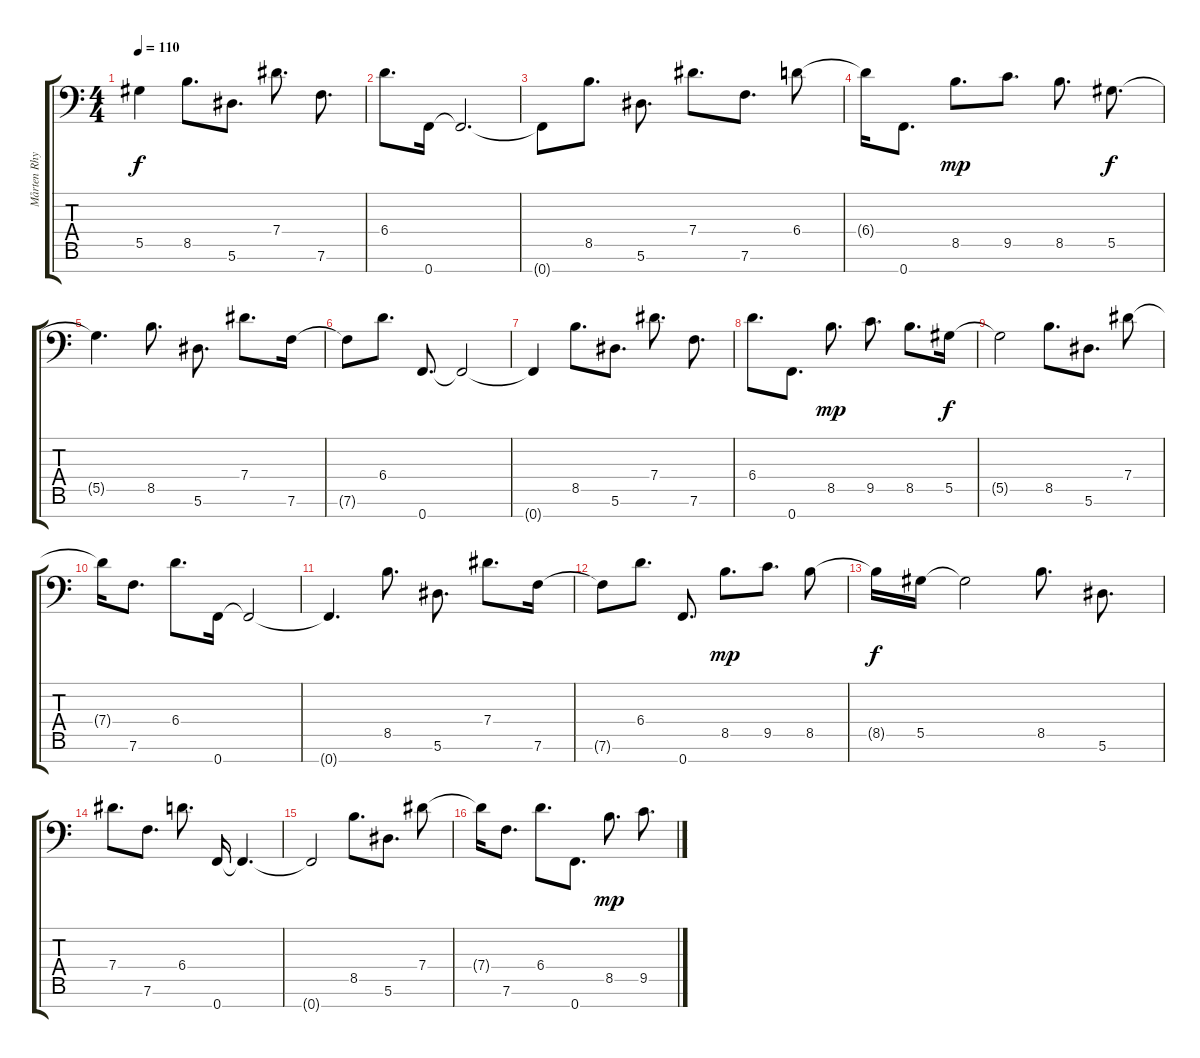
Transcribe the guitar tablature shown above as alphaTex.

\track ("Mårten Rhythm" "Mårten Rhy") {instrument distortionguitar}
\staff {score tabs}
\tuning (Bb3 Gb3 Db3 Ab2 Eb2 Bb1 F1) {hide}
\ts (4 4)
\tempo 110
\clef f4
\ks c
5.5{t}.4{dy f} 8.5.8{d} 5.6.8{d} 7.4.8{d} 7.6.8{d} |
6.4.8{d} 0.7.16 0.7{t}.2{d} |
0.7{t}.8 8.5.8{d} 5.6.8{d} 7.4.8{d} 7.6.8{d} 6.4.8 |
6.4{t}.16 0.7.8{d} 8.5.8{d dy mp} 9.5.8{d} 8.5.8{d} 5.5.8{d dy f} |
5.5{t}.4{d} 8.5.8{d} 5.6.8{d} 7.4.8{d} 7.6.16 |
7.6{t}.8 6.4.8{d} 0.7.8{d} 0.7{t}.2 |
0.7{t}.4 8.5.8{d} 5.6.8{d} 7.4.8{d} 7.6.8{d} |
6.4.8{d} 0.7.8{d} 8.5.8{d dy mp} 9.5.8{d} 8.5.8{d} 5.5.16{dy f} |
5.5{t}.2 8.5.8{d} 5.6.8{d} 7.4.8 |
7.4{t}.16 7.6.8{d} 6.4.8{d} 0.7.16 0.7{t}.2 |
0.7{t}.4{d} 8.5.8{d} 5.6.8{d} 7.4.8{d} 7.6.16 |
7.6{t}.8 6.4.8{d} 0.7.8{d} 8.5.8{d dy mp} 9.5.8{d} 8.5.8 |
8.5{t}.16{dy f} 5.5.16 5.5{t}.2 8.5.8{d} 5.6.8{d} |
7.4.8{d} 7.6.8{d} 6.4.8{d} 0.7.16 0.7{t}.4{d} |
0.7{t}.2 8.5.8{d} 5.6.8{d} 7.4.8 |
7.4{t}.16 7.6.8{d} 6.4.8{d} 0.7.8{d} 8.5.8{d dy mp} 9.5.8{d}
